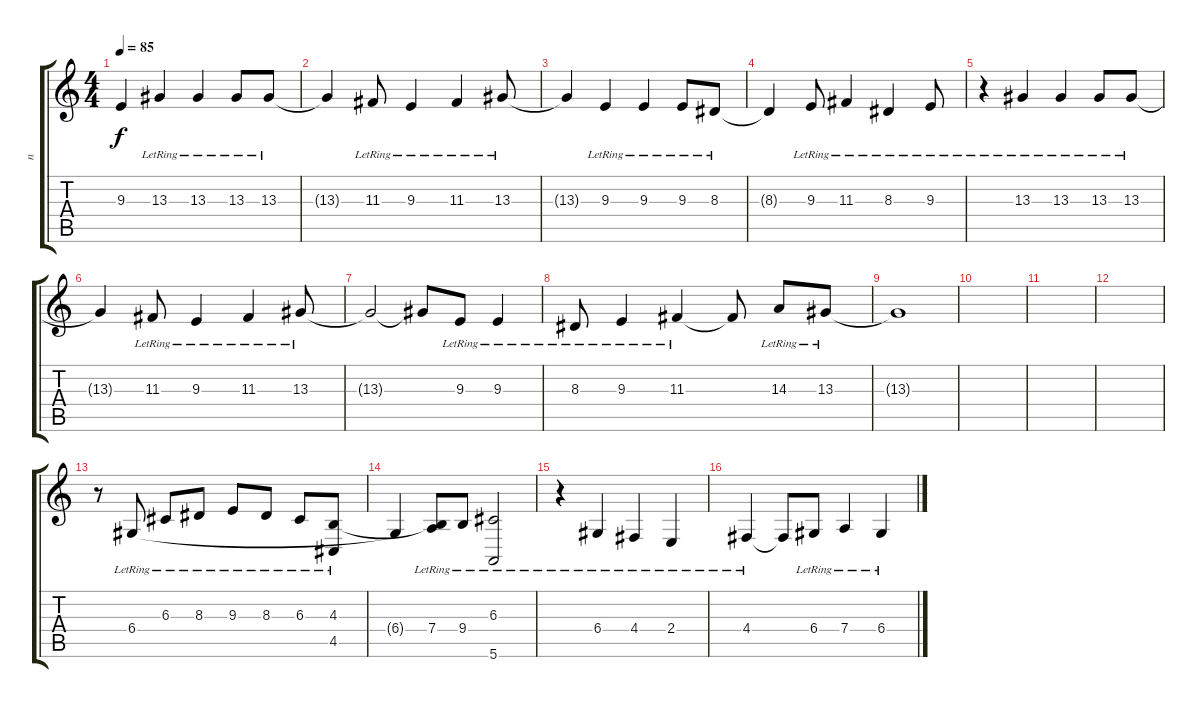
\track ("n" "n") {instrument acousticgrandpiano}
\staff {score tabs}
\tuning (E4 B3 G3 D3 A2 E2) {hide}
\ts (4 4)
\tempo 85
\clef g2
\ks c
9.3{t}.4{dy f} 13.3{lr}.4 13.3{lr}.4 13.3{lr}.8 13.3{lr}.8 |
13.3{t}.4 11.3{lr}.8 9.3{lr}.4 11.3{lr}.4 13.3{lr}.8 |
13.3{t}.4 9.3{lr}.4 9.3{lr}.4 9.3{lr}.8 8.3{lr}.8 |
8.3{t}.4 9.3{lr}.8 11.3{lr}.4 8.3{lr}.4 9.3{lr}.8 |
r.4 13.3{lr}.4 13.3{lr}.4 13.3{lr}.8 13.3{lr}.8 |
13.3{t}.4 11.3{lr}.8 9.3{lr}.4 11.3{lr}.4 13.3{lr}.8 |
13.3{t}.2 13.3{t}.8 9.3{lr}.8 9.3{lr}.4 |
8.3{lr}.8 9.3{lr}.4 11.3{lr}.4 11.3{t}.8 14.3{lr}.8 13.3{lr}.8 |
13.3{t}.1 |
|
|
|
r.8 6.4{lr}.8 6.3{lr}.8 8.3{lr}.8 9.3{lr}.8 8.3{lr}.8 6.3{lr}.8 (4.3{lr} 4.5).8 |
6.4{t}.4 (4.3{t} 7.4{lr}).8 9.4{lr}.8 (6.3{lr} 5.6).2 |
r.4 6.4{lr}.4 4.4{lr}.4 2.4{lr}.4 |
4.4{lr}.4 4.4{t}.8 6.4{lr}.8 7.4{lr}.4 6.4{lr}.4
